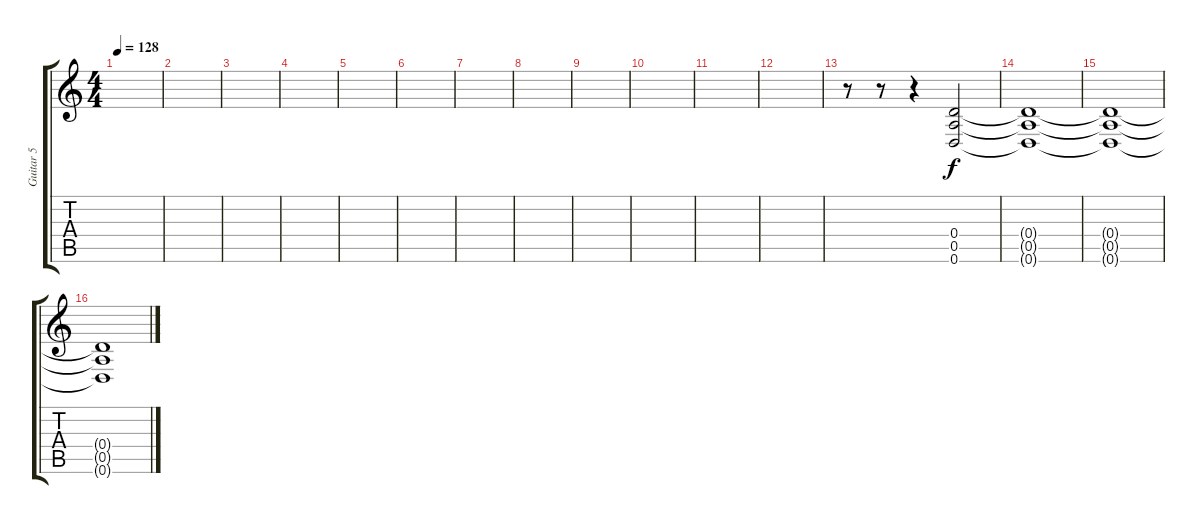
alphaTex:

\track ("Guitar 5" "Guitar 5") {instrument distortionguitar}
\staff {score tabs}
\tuning (E4 B3 G3 D3 A2 D2) {hide}
\ts (4 4)
\tempo 128
\clef g2
\ks c
|
|
|
|
|
|
|
|
|
|
|
|
r.8 r.8 r.4 (0.4 0.5 0.6).2 |
(0.4{t} 0.5{t} 0.6{t}).1 |
(0.4{t} 0.5{t} 0.6{t}).1 |
(0.4{t} 0.5{t} 0.6{t}).1{volume 0}
